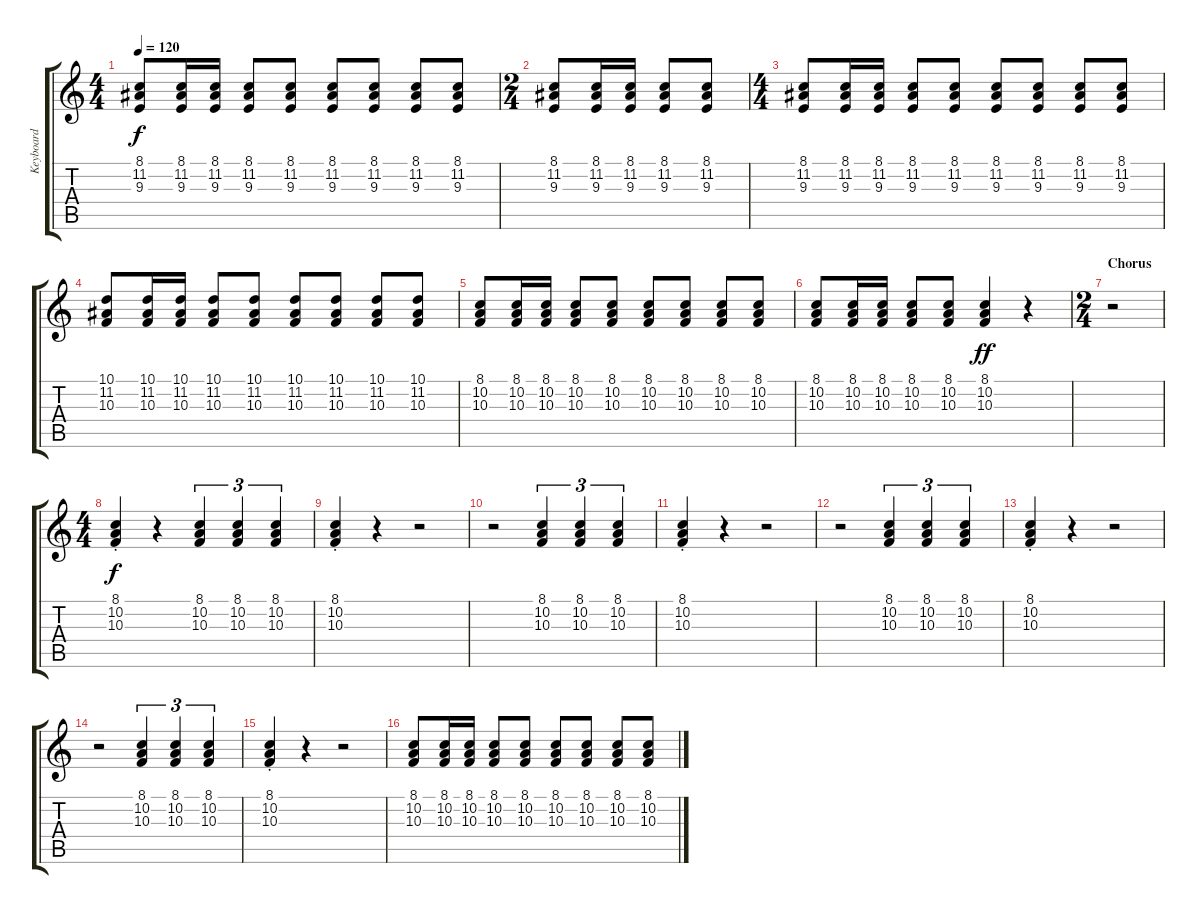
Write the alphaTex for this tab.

\track ("Keyboard" "Keyboard") {instrument electricgrandpiano}
\staff {score tabs}
\tuning (E4 B3 G3 D3 A2 E2) {hide}
\ts (4 4)
\tempo 120
\clef g2
\ks c
(8.1 11.2 9.3).8{dy f} (8.1 11.2 9.3).16 (8.1 11.2 9.3).16 (8.1 11.2 9.3).8 (8.1 11.2 9.3).8 (8.1 11.2 9.3).8 (8.1 11.2 9.3).8 (8.1 11.2 9.3).8 (8.1 11.2 9.3).8 |
\ts (2 4)
(8.1 11.2 9.3).8 (8.1 11.2 9.3).16 (8.1 11.2 9.3).16 (8.1 11.2 9.3).8 (8.1 11.2 9.3).8 |
\ts (4 4)
(8.1 11.2 9.3).8 (8.1 11.2 9.3).16 (8.1 11.2 9.3).16 (8.1 11.2 9.3).8 (8.1 11.2 9.3).8 (8.1 11.2 9.3).8 (8.1 11.2 9.3).8 (8.1 11.2 9.3).8 (8.1 11.2 9.3).8 |
(10.1 11.2 10.3).8 (10.1 11.2 10.3).16 (10.1 11.2 10.3).16 (10.1 11.2 10.3).8 (10.1 11.2 10.3).8 (10.1 11.2 10.3).8 (10.1 11.2 10.3).8 (10.1 11.2 10.3).8 (10.1 11.2 10.3).8 |
(8.1 10.2 10.3).8 (8.1 10.2 10.3).16 (8.1 10.2 10.3).16 (8.1 10.2 10.3).8 (8.1 10.2 10.3).8 (8.1 10.2 10.3).8 (8.1 10.2 10.3).8 (8.1 10.2 10.3).8 (8.1 10.2 10.3).8 |
(8.1 10.2 10.3).8 (8.1 10.2 10.3).16 (8.1 10.2 10.3).16 (8.1 10.2 10.3).8 (8.1 10.2 10.3).8 (8.1 10.2 10.3).4{dy ff} r.4 |
\ts (2 4)
\section ("" "Chorus")
r.2 |
\ts (4 4)
(8.1{st} 10.2{st} 10.3{st}).4{dy f} r.4 (8.1 10.2 10.3).4{tu (3 2)} (8.1 10.2 10.3).4{tu (3 2)} (8.1 10.2 10.3).4{tu (3 2)} |
(8.1{st} 10.2{st} 10.3{st}).4 r.4 r.2 |
r.2 (8.1 10.2 10.3).4{tu (3 2)} (8.1 10.2 10.3).4{tu (3 2)} (8.1 10.2 10.3).4{tu (3 2)} |
(8.1{st} 10.2{st} 10.3{st}).4 r.4 r.2 |
r.2 (8.1 10.2 10.3).4{tu (3 2)} (8.1 10.2 10.3).4{tu (3 2)} (8.1 10.2 10.3).4{tu (3 2)} |
(8.1{st} 10.2{st} 10.3{st}).4 r.4 r.2 |
r.2 (8.1 10.2 10.3).4{tu (3 2)} (8.1 10.2 10.3).4{tu (3 2)} (8.1 10.2 10.3).4{tu (3 2)} |
(8.1{st} 10.2{st} 10.3{st}).4 r.4 r.2 |
(8.1 10.2 10.3).8 (8.1 10.2 10.3).16 (8.1 10.2 10.3).16 (8.1 10.2 10.3).8 (8.1 10.2 10.3).8 (8.1 10.2 10.3).8 (8.1 10.2 10.3).8 (8.1 10.2 10.3).8 (8.1 10.2 10.3).8
